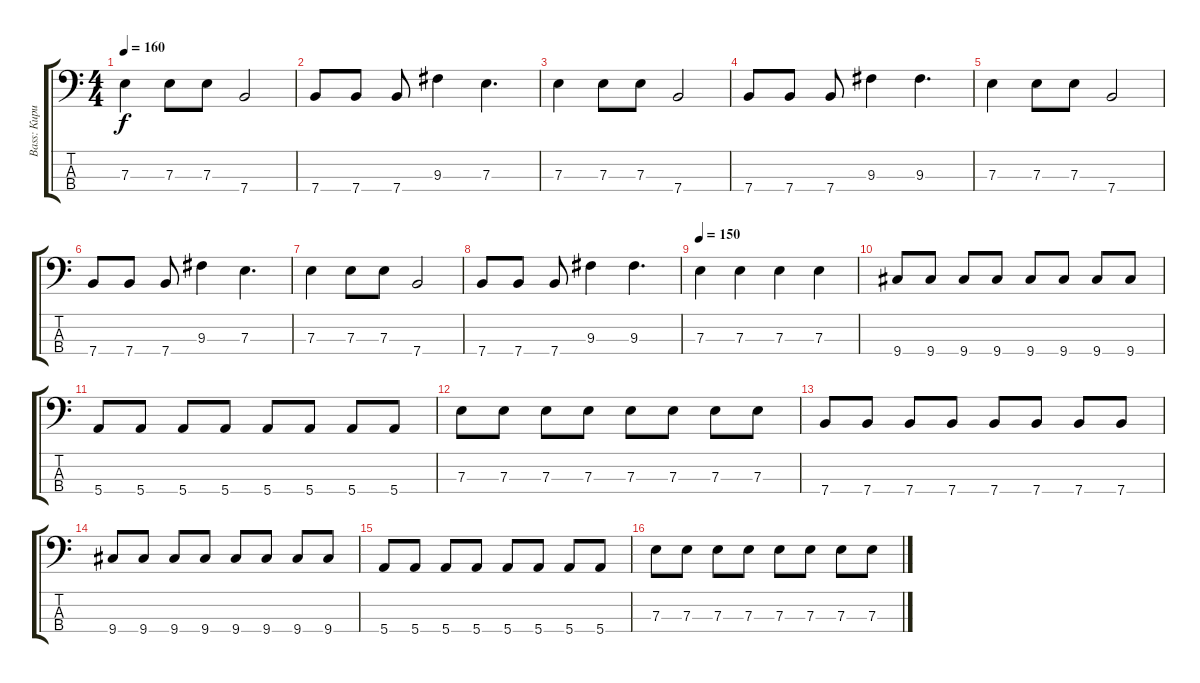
\track ("Bass: Кирилл" "Bass: Кири") {instrument electricbasspick}
\staff {score tabs}
\tuning (G2 D2 A1 E1) {hide}
\ts (4 4)
\tempo 160
\clef f4
\ks c
7.3.4{dy f} 7.3.8 7.3.8 7.4.2 |
7.4.8 7.4.8 7.4.8 9.3.4 7.3.4{d} |
7.3.4 7.3.8 7.3.8 7.4.2 |
7.4.8 7.4.8 7.4.8 9.3.4 9.3.4{d} |
7.3.4 7.3.8 7.3.8 7.4.2 |
7.4.8 7.4.8 7.4.8 9.3.4 7.3.4{d} |
7.3.4 7.3.8 7.3.8 7.4.2 |
7.4.8 7.4.8 7.4.8 9.3.4 9.3.4{d} |
\tempo 150
7.3.4 7.3.4 7.3.4 7.3.4 |
9.4.8 9.4.8 9.4.8 9.4.8 9.4.8 9.4.8 9.4.8 9.4.8 |
5.4.8 5.4.8 5.4.8 5.4.8 5.4.8 5.4.8 5.4.8 5.4.8 |
7.3.8 7.3.8 7.3.8 7.3.8 7.3.8 7.3.8 7.3.8 7.3.8 |
7.4.8 7.4.8 7.4.8 7.4.8 7.4.8 7.4.8 7.4.8 7.4.8 |
9.4.8 9.4.8 9.4.8 9.4.8 9.4.8 9.4.8 9.4.8 9.4.8 |
5.4.8 5.4.8 5.4.8 5.4.8 5.4.8 5.4.8 5.4.8 5.4.8 |
7.3.8 7.3.8 7.3.8 7.3.8 7.3.8 7.3.8 7.3.8 7.3.8
